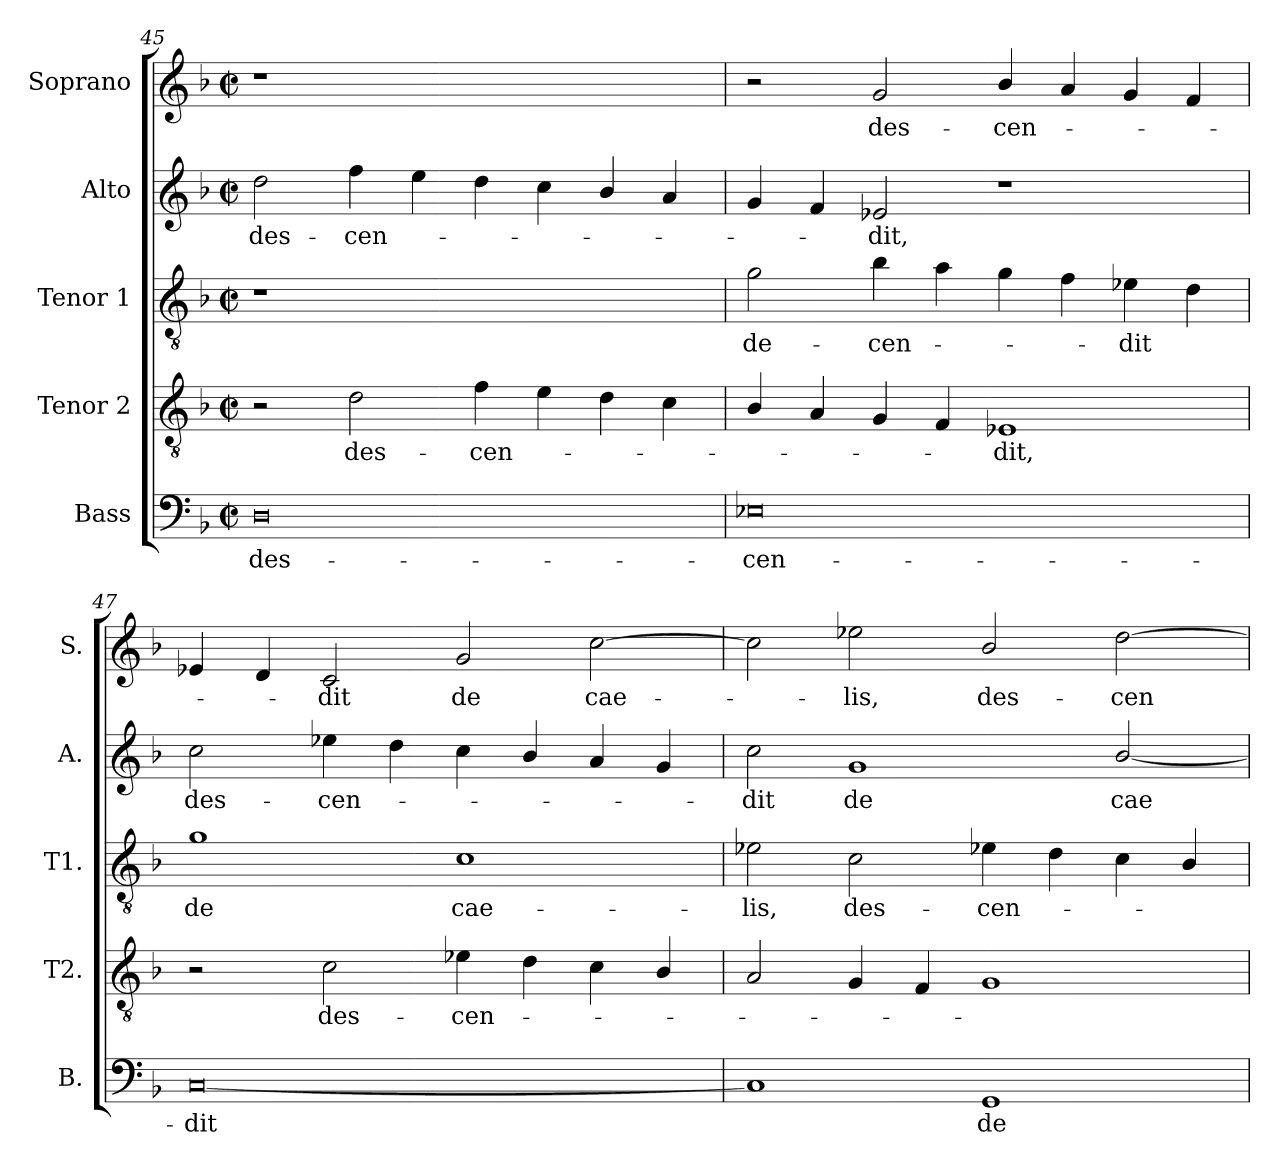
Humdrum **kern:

**kern	**text	**kern	**text	**kern	**text	**kern	**text	**kern	**text
*part5	*part5	*part4	*part4	*part3	*part3	*part2	*part2	*part1	*part1
*staff5	*staff5	*staff4	*staff4	*staff3	*staff3	*staff2	*staff2	*staff1	*staff1
*I"Bass	*	*I"Tenor 2	*	*I"Tenor 1	*	*I"Alto	*	*I"Soprano	*
*I'B.	*	*I'T2.	*	*I'T1.	*	*I'A.	*	*I'S.	*
!!LO:PB:g=z
*clefF4	*	*clefGv2	*	*clefGv2	*	*clefG2	*	*clefG2	*
*	*	*ITrd7c12	*	*ITrd7c12	*	*	*	*	*
*k[b-]	*	*k[b-]	*	*k[b-]	*	*k[b-]	*	*k[b-]	*
*F:	*	*F:	*	*F:	*	*F:	*	*F:	*
*M2/2	*	*M2/2	*	*M2/2	*	*M2/2	*	*M2/2	*
*met(c|)	*	*met(c|)	*	*met(c|)	*	*met(c|)	*	*met(c|)	*
=45	=45	=45	=45	=45	=45	=45	=45	=45	=45
!	!LO:LY:b:color=#000000	!	!	!LO:N:vis=1	!	!	!	!	!
!	!	!	!	!	!	!	!LO:LY:b:color=#000000	!LO:N:vis=1	!
0Di	des-	2r	.	1r	.	2ddi\	des-	1r	.
!	!	!	!LO:LY:b:color=#000000	!	!	!	!	!	!
!	!	!	!	!	!	!	!LO:LY:b:color=#000000	!	!
.	.	2Di\	des-	.	.	4ffi\	-cen-	.	.
.	.	.	.	.	.	4eei\	.	.	.
!	!	!	!LO:LY:b:color=#000000	!	!	!	!	!	!
.	.	4Fi\	-cen-	1ryy	.	4ddi\	.	1ryy	.
.	.	4Ei\	.	.	.	4cci\	.	.	.
.	.	4Di\	.	.	.	4b-i/	.	.	.
.	.	4Ci\	.	.	.	4ai/	.	.	.
=46	=46	=46	=46	=46	=46	=46	=46	=46	=46
!	!LO:LY:b:color=#000000	!	!	!	!	!	!	!	!
!	!	!	!	!	!LO:LY:b:color=#000000	!	!	!	!
0E-Xi	-cen-	4BB-i/	.	2Gi\	de-	4gi/	.	2r	.
.	.	4AAi/	.	.	.	4fi/	.	.	.
!	!	!	!	!	!LO:LY:b:color=#000000	!	!	!	!
!	!	!	!	!	!	!	!LO:LY:b:color=#000000	!	!
!	!	!	!	!	!	!	!	!	!LO:LY:b:color=#000000
.	.	4GGi/	.	4B-i\	-cen-	2e-Xi/	-dit,	2gi/	des-
.	.	4FFi/	.	4Ai\	.	.	.	.	.
!	!	!	!LO:LY:b:color=#000000	!	!	!	!	!	!
!	!	!	!	!	!	!	!	!	!LO:LY:b:color=#000000
.	.	1EE-Xi	-dit,	4Gi\	.	1r	.	4b-i/	-cen-
.	.	.	.	4Fi\	.	.	.	4ai/	.
!	!	!	!	!	!LO:LY:b:color=#000000	!	!	!	!
.	.	.	.	4E-Xi\	-dit	.	.	4gi/	.
.	.	.	.	4Di\	.	.	.	4fi/	.
=47	=47	=47	=47	=47	=47	=47	=47	=47	=47
!	!LO:LY:b:color=#000000	!	!	!	!	!	!	!	!
!	!	!	!	!	!LO:LY:b:color=#000000	!	!	!	!
!	!	!	!	!	!	!	!LO:LY:b:color=#000000	!	!
[<0Ci	-dit	2r	.	1Gi	de	2cci\	des-	4e-Xi/	.
.	.	.	.	.	.	.	.	4di/	.
!	!	!	!LO:LY:b:color=#000000	!	!	!	!	!	!
!	!	!	!	!	!	!	!LO:LY:b:color=#000000	!	!
!	!	!	!	!	!	!	!	!	!LO:LY:b:color=#000000
.	.	2Ci\	des-	.	.	4ee-Xi\	-cen-	2ci/	-dit
.	.	.	.	.	.	4ddi\	.	.	.
!	!	!	!LO:LY:b:color=#000000	!	!	!	!	!	!
!	!	!	!	!	!LO:LY:b:color=#000000	!	!	!	!
!	!	!	!	!	!	!	!	!	!LO:LY:b:color=#000000
.	.	4E-Xi\	-cen-	1Ci	cae-	4cci\	.	2gi/	de
.	.	4Di\	.	.	.	4b-i/	.	.	.
!	!	!	!	!	!	!	!	!	!LO:LY:b:color=#000000
.	.	4Ci\	.	.	.	4ai/	.	[>2cci\	cae-
.	.	4BB-i/	.	.	.	4gi/	.	.	.
!!LO:LB:g=z
=48	=48	=48	=48	=48	=48	=48	=48	=48	=48
!	!	!	!	!	!LO:LY:b:color=#000000	!	!	!	!
!	!	!	!	!	!	!	!LO:LY:b:color=#000000	!	!
1Ci]	.	2AAi/	.	2E-Xi\	-lis,	2cci\	-dit	2cci\]	.
!	!	!	!	!	!LO:LY:b:color=#000000	!	!	!	!
!	!	!	!	!	!	!	!LO:LY:b:color=#000000	!	!
!	!	!	!	!	!	!	!	!	!LO:LY:b:color=#000000
.	.	4GGi/	.	2Ci\	des-	1gi	de	2ee-Xi\	-lis,
.	.	4FFi/	.	.	.	.	.	.	.
!	!LO:LY:b:color=#000000	!	!	!	!	!	!	!	!
!	!	!	!	!	!LO:LY:b:color=#000000	!	!	!	!
!	!	!	!	!	!	!	!	!	!LO:LY:b:color=#000000
1GGi	de	1GGi	.	4E-Xi\	-cen-	.	.	2b-i/	des-
.	.	.	.	4Di\	.	.	.	.	.
!	!	!	!	!	!	!	!LO:LY:b:color=#000000	!	!
!	!	!	!	!	!	!	!	!	!LO:LY:b:color=#000000
.	.	.	.	4Ci\	.	[<2b-i/	cae-	[>2ddi\	-cen-
.	.	.	.	4BB-i/	.	.	.	.	.
=	=	=	=	=	=	=	=	=	=
*-	*-	*-	*-	*-	*-	*-	*-	*-	*-
